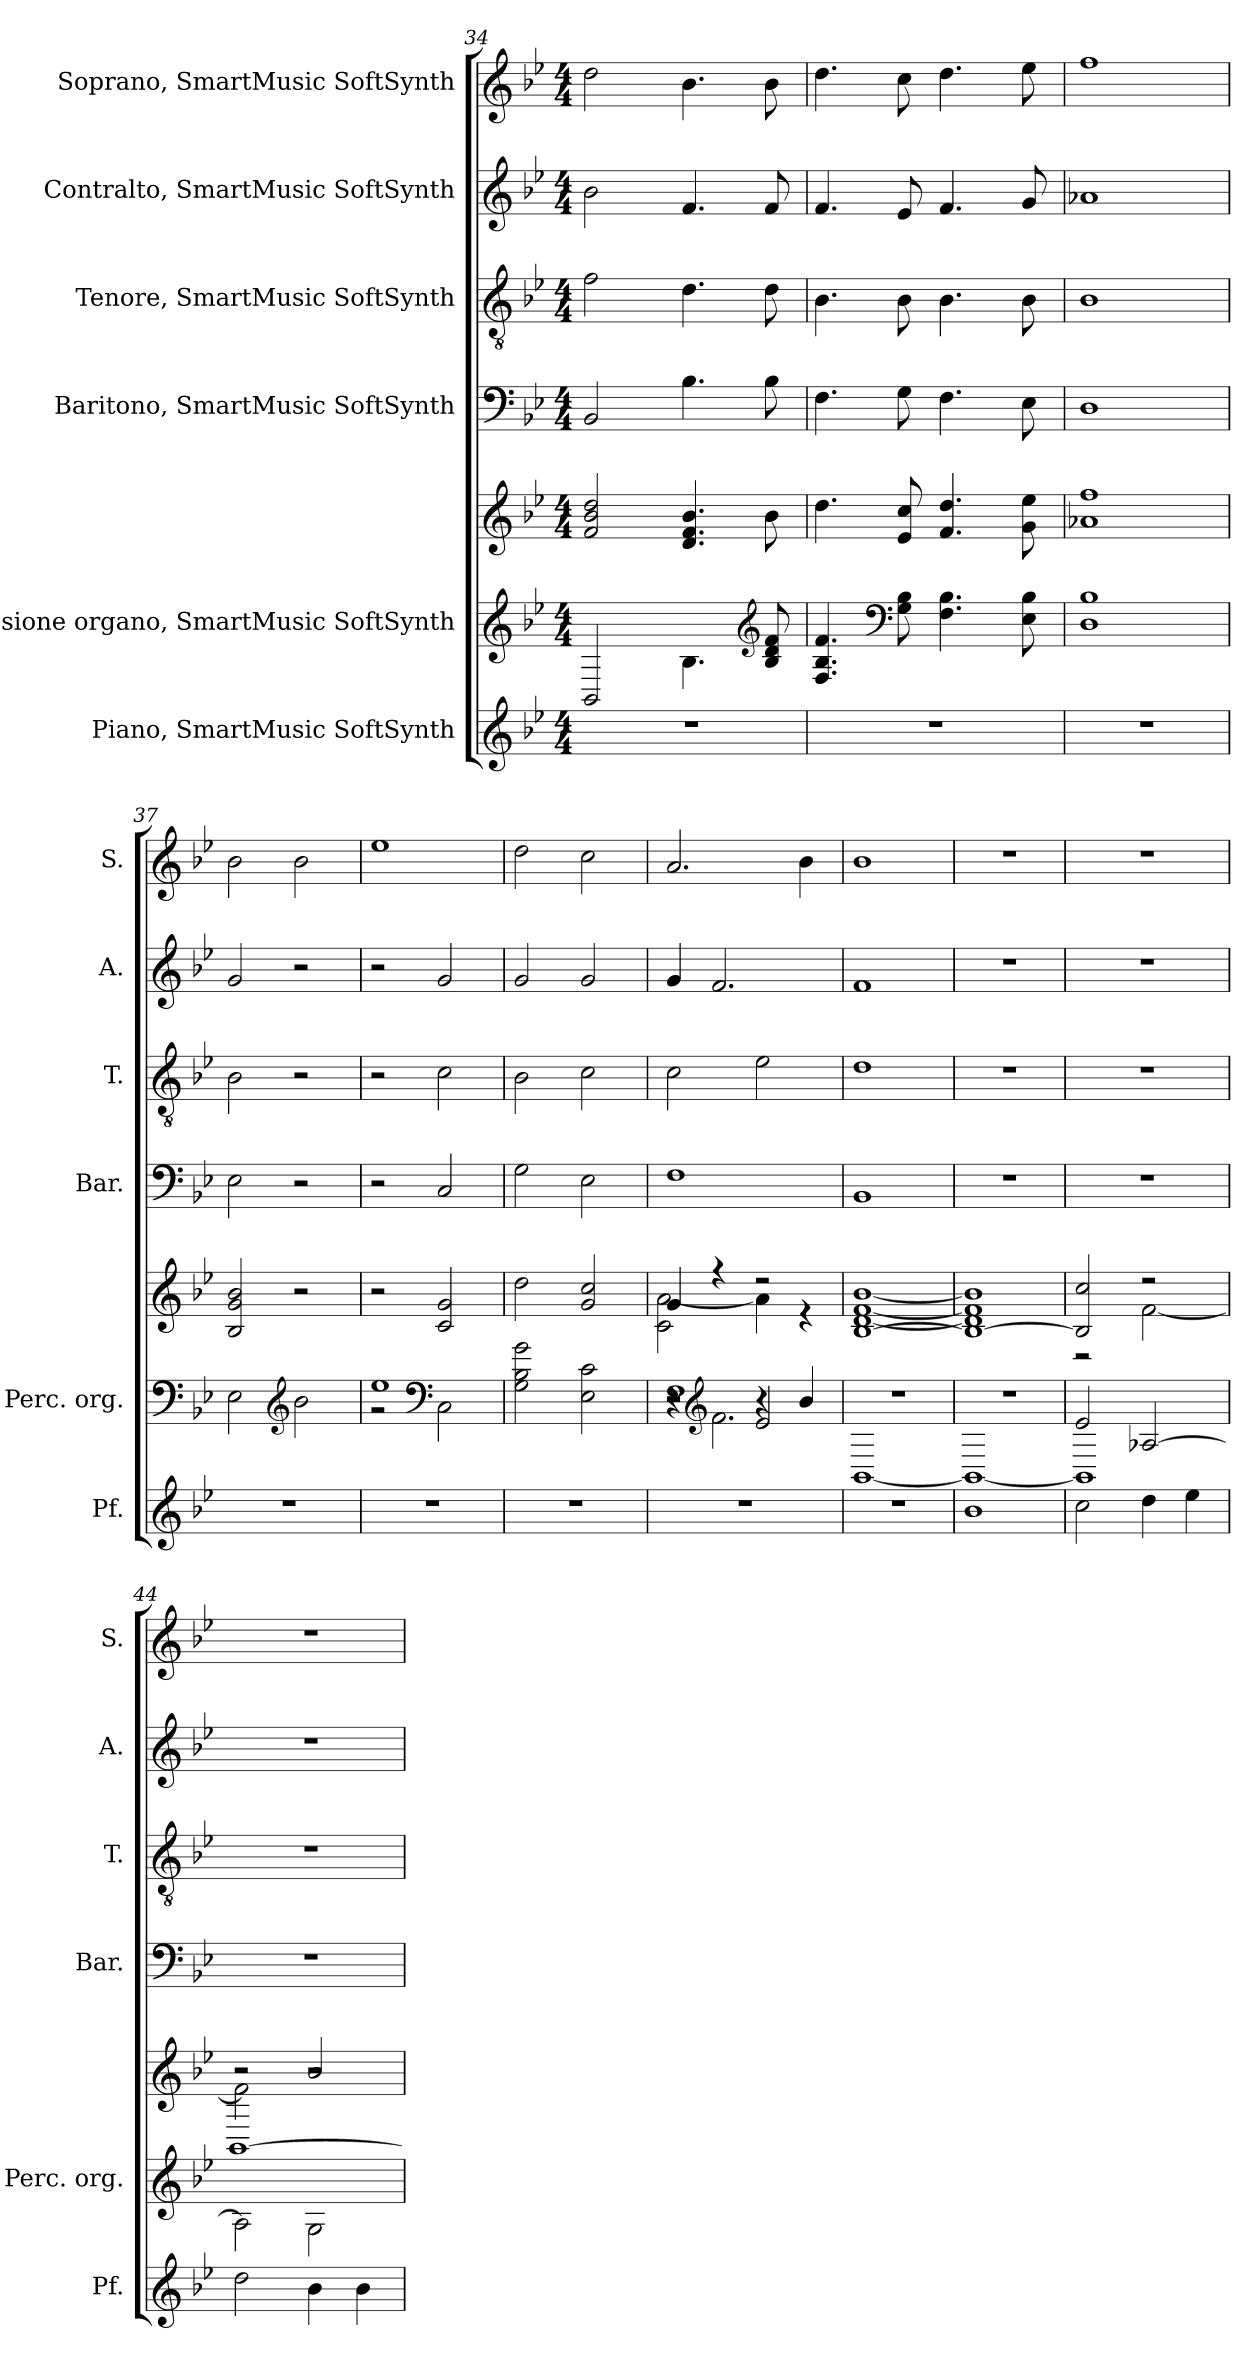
**kern	**kern	**kern	**kern	**kern	**kern	**kern
*part6	*part5	*part5	*part4	*part3	*part2	*part1
*staff7	*staff6	*staff5	*staff4	*staff3	*staff2	*staff1
*I"Piano, SmartMusic SoftSynth	*I"Percussione organo, SmartMusic SoftSynth	*	*I"Baritono, SmartMusic SoftSynth	*I"Tenore, SmartMusic SoftSynth	*I"Contralto, SmartMusic SoftSynth	*I"Soprano, SmartMusic SoftSynth
*I'Pf.	*I'Perc. org.	*	*I'Bar.	*I'T.	*I'A.	*I'S.
*clefG2	*clefG2	*clefG2	*clefF4	*clefGv2	*clefG2	*clefG2
*k[b-e-]	*k[b-e-]	*k[b-e-]	*k[b-e-]	*k[b-e-]	*k[b-e-]	*k[b-e-]
*M4/4	*M4/4	*M4/4	*M4/4	*M4/4	*M4/4	*M4/4
=34	=34	=34	=34	=34	=34	=34
1r	2BB-/	2f/ 2b-/ 2dd/	2BB-/	2f\	2b-\	2dd\
.	4.B-\	4.d/ 4.f/ 4.b-/	4.B-\	4.d\	4.f/	4.b-\
*	*clefG2	*	*	*	*	*
.	8B-/ 8d/ 8f/	8b-\	8B-\	8d\	8f/	8b-\
=35	=35	=35	=35	=35	=35	=35
1r	4.F/ 4.B-/ 4.f/	4.dd\	4.F\	4.B-\	4.f/	4.dd\
*	*clefF4	*	*	*	*	*
.	8G\ 8B-\	8e-/ 8cc/	8G\	8B-\	8e-/	8cc\
.	4.F\ 4.B-\	4.f/ 4.dd/	4.F\	4.B-\	4.f/	4.dd\
.	8E-\ 8B-\	8g\ 8ee-\	8E-\	8B-\	8g/	8ee-\
=36	=36	=36	=36	=36	=36	=36
1r	1D 1B-	1a-X 1ff	1D	1B-	1a-X	1ff
=37	=37	=37	=37	=37	=37	=37
1r	2E-\	2B-/ 2g/ 2b-/	2E-\	2B-\	2g/	2b-\
*	*clefG2	*	*	*	*	*
.	2b-\	2r	2r	2r	2r	2b-\
=38	=38	=38	=38	=38	=38	=38
*	*^	*	*	*	*	*
1r	1ee-	2r	2r	2r	2r	2r	1ee-
*	*clefF4	*	*	*	*	*	*
.	.	2C\	2c/ 2g/	2C/	2c\	2g/	.
*	*v	*v	*	*	*	*	*
=39	=39	=39	=39	=39	=39	=39
1r	2G\ 2B-\ 2g\	2dd\	2G\	2B-\	2g/	2dd\
.	2E-\ 2c\	2g/ 2cc/	2E-\	2c\	2g/	2cc\
!!LO:PB:g=z
=40	=40	=40	=40	=40	=40	=40
*	*^	*^	*	*	*	*
*	*	*^	*	*	*	*	*	*
*	*	*	*^	*	*	*	*	*	*
1r	2r	4r	2r	1F	4g/	2c\ [2a\	1F	2c\	4g/	2.a/
*	*clefG2	*	*	*	*	*	*	*	*	*
.	.	2.f\	.	.	4r	.	.	.	2.f/	.
.	4r	.	2e-/	.	2r	4a\]	.	2e-\	.	.
.	4b-/	.	.	.	.	4r	.	.	.	4b-\
*	*	*v	*v	*v	*	*	*	*	*	*
=41	=41	=41	=41	=41	=41	=41	=41	=41
1r	1r	[1BB-	[1B-	[1d [1f [1b-	1BB-	1d	1f	1b-
=42	=42	=42	=42	=42	=42	=42	=42	=42
1b-	1r	1BB-_	1B-_	1d] 1f] 1b-]	1r	1r	1r	1r
=43	=43	=43	=43	=43	=43	=43	=43	=43
2cc\	2e-/	1BB-]	2B-/] 2cc/	2r	1r	1r	1r	1r
4dd\	[2A-X/	.	2r	[2f\	.	.	.	.
4ee-\	.	.	.	.	.	.	.	.
*	*v	*v	*	*	*	*	*	*
=44	=44	=44	=44	=44	=44	=44	=44
*	*	*	*^	*	*	*	*
2dd\	2A-\]	2r	2f\]	[1BB-	1r	1r	1r	1r
4b-\	2G\	2b-/	2r	.	.	.	.	.
4b-\	.	.	.	.	.	.	.	.
*	*	*v	*v	*v	*	*	*	*
=	=	=	=	=	=	=
*-	*-	*-	*-	*-	*-	*-
